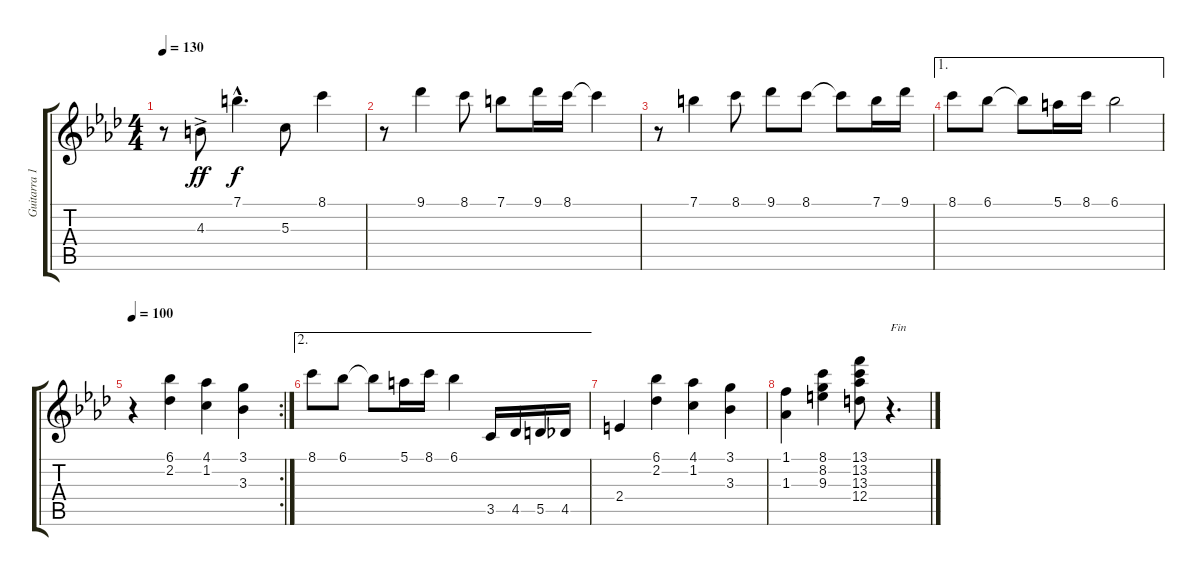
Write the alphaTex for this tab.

\track ("Guitarra 1" "Guitarra 1") {instrument acousticguitarnylon}
\staff {score tabs}
\tuning (E4 B3 G3 D3 A2 E2) {hide}
\ts (4 4)
\tempo 130
\clef g2
\ks fminor
r.8{dy f} 4.3{ac}.8{dy ff} 7.1{hac}.4{d dy f} 5.3.8 8.1.4 |
r.8 9.1.4 8.1.8 7.1.8 9.1.16 8.1.16 8.1{t}.4 |
r.8 7.1.4 8.1.8 9.1.8 8.1.8 8.1{t}.8 7.1.16 9.1.16 |
\ae 1
8.1.8 6.1.8 6.1{t}.8 5.1.16 8.1.16 6.1.2 |
\rc 2
\tempo 100
r.4 (6.1 2.2).4 (4.1 1.2).4 (3.1 3.3).4 |
\ae 2
8.1.8 6.1.8 6.1{t}.8 5.1.16 8.1.16 6.1.4 3.5.16 4.5.16 5.5.16 4.5.16 |
2.4.4 (6.1 2.2).4 (4.1 1.2).4 (3.1 3.3).4 |
(1.1 1.3).4 (8.1 8.2 9.3).4 (13.1 13.2 13.3 12.4).8 r.4{d txt "Fin"}
